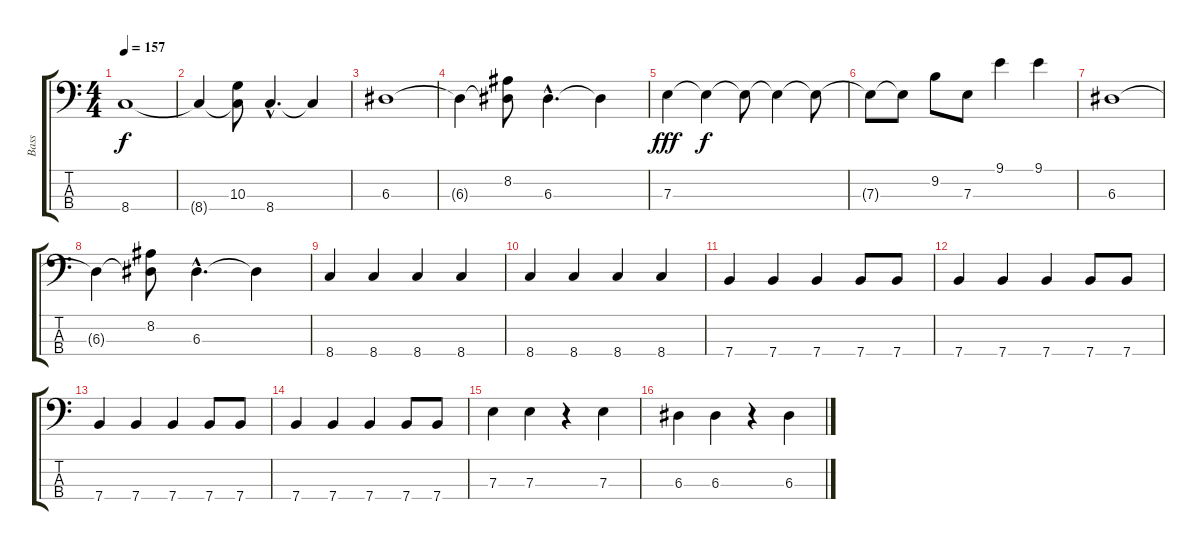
\track ("Bass" "Bass") {instrument electricbassfinger}
\staff {score tabs}
\tuning (G2 D2 A1 E1) {hide}
\ts (4 4)
\tempo 157
\clef f4
\ks c
8.4.1{dy f} |
8.4{t}.4 (10.3 8.4{t}).8 8.4{hac}.4{d} 8.4{t}.4 |
6.3.1 |
6.3{t}.4 (8.2 6.3{t}).8 6.3{hac}.4{d} 6.3{t}.4 |
7.3.4{dy fff volume 15} 7.3{t}.4{dy f} 7.3{t}.8 7.3{t}.4 7.3{t}.8 |
7.3{t}.8 7.3{t}.8 9.2.8 7.3.8 9.1.4 9.1.4 |
6.3.1 |
6.3{t}.4 (8.2 6.3{t}).8 6.3{hac}.4{d} 6.3{t}.4 |
8.4.4 8.4.4 8.4.4 8.4.4 |
8.4.4 8.4.4 8.4.4 8.4.4 |
7.4.4 7.4.4 7.4.4 7.4.8 7.4.8 |
7.4.4 7.4.4 7.4.4 7.4.8 7.4.8 |
7.4.4 7.4.4 7.4.4 7.4.8 7.4.8 |
7.4.4 7.4.4 7.4.4 7.4.8 7.4.8 |
7.3.4 7.3.4 r.4 7.3.4 |
6.3.4 6.3.4 r.4 6.3.4
